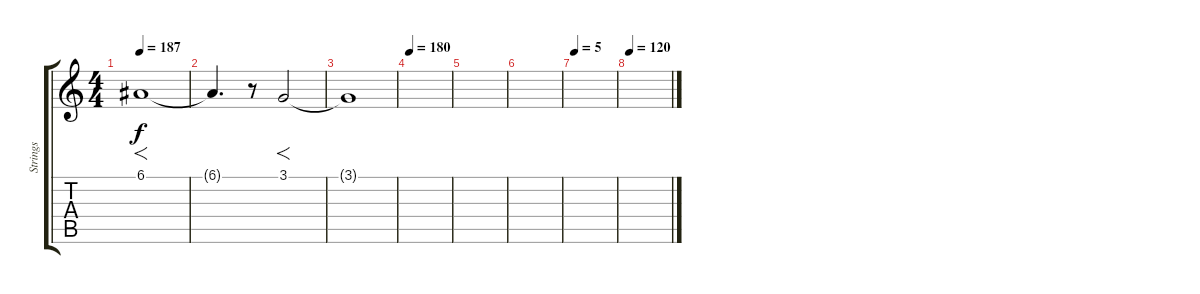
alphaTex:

\track ("Strings" "Strings") {instrument stringensemble1}
\staff {score tabs}
\tuning (E4 B3 G3 D3 A2 E2) {hide}
\ts (4 4)
\tempo 187
\clef g2
\ks c
6.1.1{f dy f volume 14} |
6.1{t}.4{d} r.8 3.1.2{f} |
3.1{t}.1 |
\tempo 180
|
|
|
\tempo 5
|
\tempo 120
